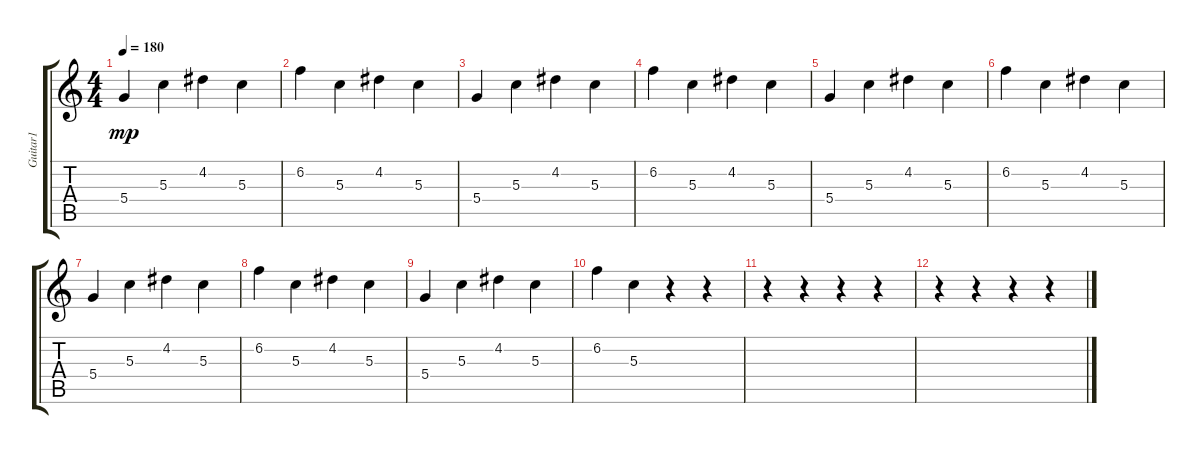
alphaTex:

\track ("Guitar1" "Guitar1") {instrument acousticguitarnylon}
\staff {score tabs}
\tuning (E4 B3 G3 D3 A2 E2) {hide}
\ts (4 4)
\tempo 180
\clef g2
\ks c
5.4.4{dy mp} 5.3.4 4.2.4 5.3.4 |
6.2.4 5.3.4 4.2.4 5.3.4 |
5.4.4 5.3.4 4.2.4 5.3.4 |
6.2.4 5.3.4 4.2.4 5.3.4 |
5.4.4 5.3.4 4.2.4 5.3.4 |
6.2.4 5.3.4 4.2.4 5.3.4 |
5.4.4 5.3.4 4.2.4 5.3.4 |
6.2.4 5.3.4 4.2.4 5.3.4 |
5.4.4 5.3.4 4.2.4 5.3.4 |
6.2.4 5.3.4 r.4 r.4 |
r.4 r.4 r.4 r.4 |
r.4 r.4 r.4 r.4
